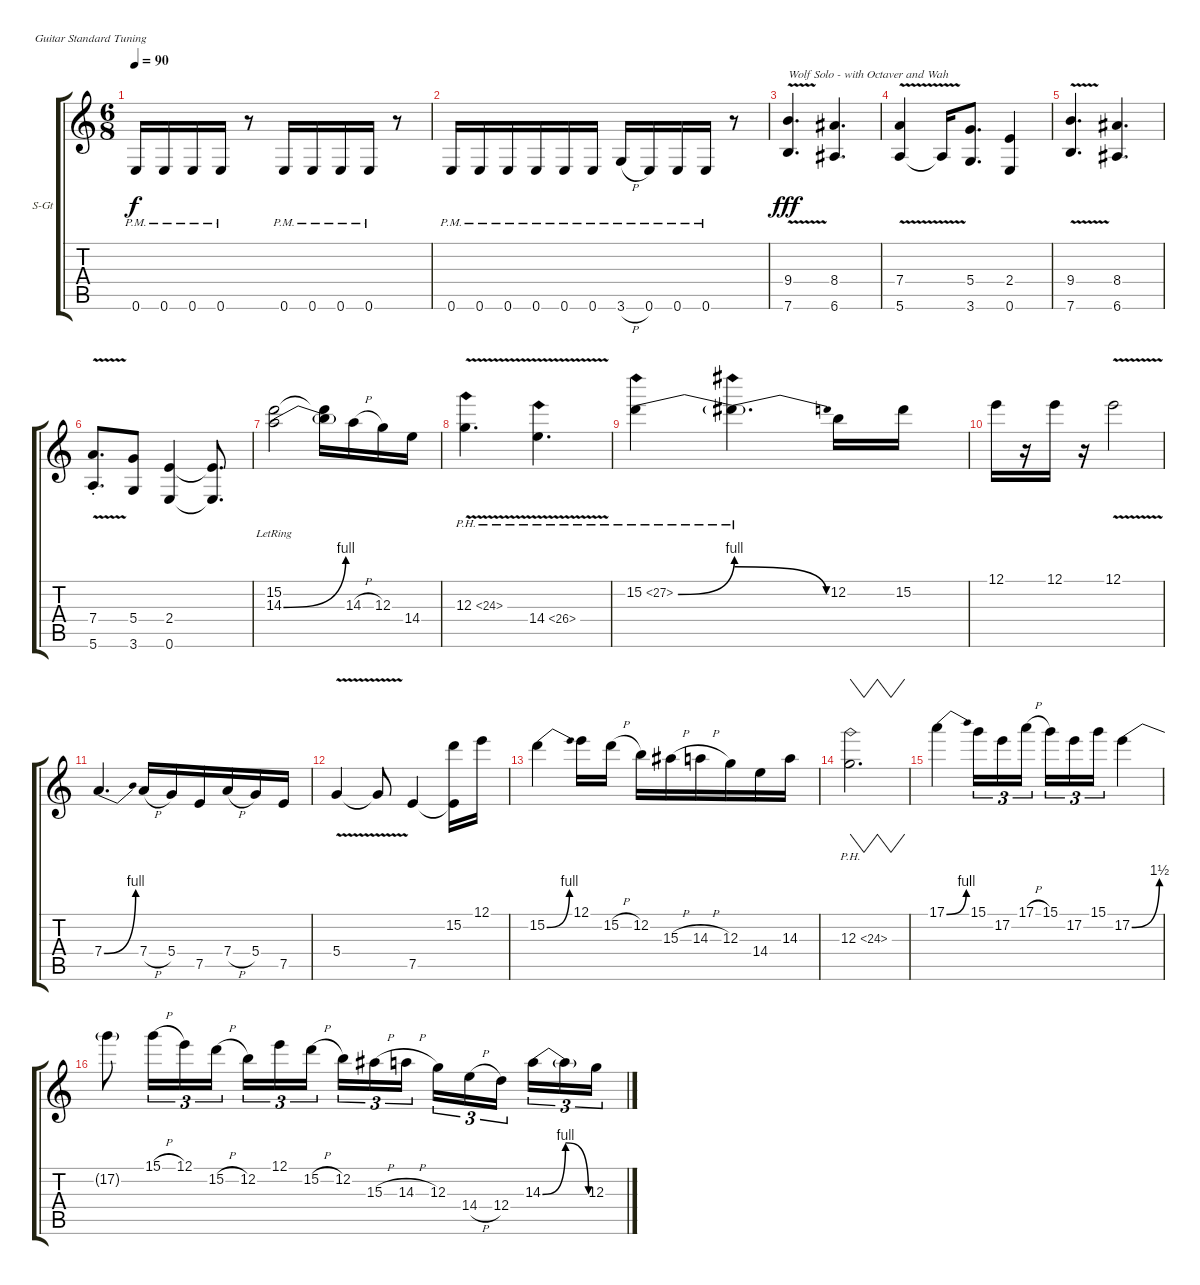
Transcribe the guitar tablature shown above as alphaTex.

\defaultSystemsLayout 4
\bracketExtendMode groupsimilarinstruments
\firstSystemTrackNameOrientation horizontal
\otherSystemsTrackNameOrientation horizontal
\track ("Wolf Hoffmann" "S-Gt") {instrument acousticguitarsteel}
\staff {score tabs}
\tuning (E4 B3 G3 D3 A2 E2)
\ts (6 8)
\tempo 90
\clef g2
\ks c
0.6{pm}.16{dy f} 0.6{pm}.16 0.6{pm}.16 0.6{pm}.16 r.8 0.6{pm}.16 0.6{pm}.16 0.6{pm}.16 0.6{pm}.16 r.8 |
0.6{pm}.16 0.6{pm}.16 0.6{pm}.16 0.6{pm}.16 0.6{pm}.16 0.6{pm}.16 3.6{h pm}.16 0.6{pm}.16 0.6{pm}.16 0.6{pm}.16 r.8 |
(7.6{v} 9.4).4{d txt "Wolf Solo - with Octaver and Wah" dy fff} (6.6 8.4).4{d} |
(5.6{v} 7.4).4 5.6{t}.16 (3.6 5.4).8{d} (0.6 2.4).4 |
(7.6{v} 9.4).4{d} (6.6 8.4).4{d} |
(7.4{st} 5.6{v}).8{d} (3.6 5.4).8 (2.4 0.6).4 (2.4{t} 0.6{t}).8{d} |
(14.3{be (bend 0 0 15 4)} 15.2{lr}).2 (14.3{t} 15.2{t}).16 14.3{h}.16 12.3.16 14.4.16 |
12.3{ph 12 v}.4{d} 14.4{ph 12 v}.4{d} |
15.2{be (bend 0 0 22.8 4) ph 12}.4 15.2{be (release 0 2 60 0) ph 12 t}.4{d} 12.2.16 15.2.16 |
12.1.16 r.16 12.1.16 r.16 12.1{v}.2 |
7.4{be (bend 0 0 59.4 4)}.4{d} 7.4{h}.16 5.4.16 7.5.16 7.4{h}.16 5.4.16 7.5.16 |
5.4{v}.4 5.4{v t}.8 7.5.4 (7.5{t} 15.2).16 12.1.16 |
15.2{be (bend 0 0 15 4)}.4 12.1.16 15.2{h}.16 12.2.16 15.3{h}.16 14.3{h}.16 12.3.16 14.4.16 14.3.16 |
12.3{ph 12}.2{vw d} |
17.1{be (bend 0 0 15 4)}.4 15.1.16{tu (3 2)} 17.2.16{tu (3 2)} 17.1{h}.16{tu (3 2)} 15.1.16{tu (3 2)} 17.2.16{tu (3 2)} 15.1.16{tu (3 2)} 17.2{be (bend 0 0 30.599999999999998 6)}.4 |
17.2{t}.8 15.1{h}.16{tu (3 2)} 12.1.16{tu (3 2)} 15.2{h}.16{tu (3 2)} 12.2.16{tu (3 2)} 12.1.16{tu (3 2)} 15.2{h}.16{tu (3 2)} 12.2.16{tu (3 2)} 15.3{h}.16{tu (3 2)} 14.3{h}.16{tu (3 2)} 12.3.16{tu (3 2)} 14.4{h}.16{tu (3 2)} 12.4.16{tu (3 2)} 14.3{be (bendrelease 0 0 10.2 4 20.4 4 30 0)}.16{tu (3 2)} 14.3{t}.16{tu (3 2)} 12.3.16{tu (3 2)}
